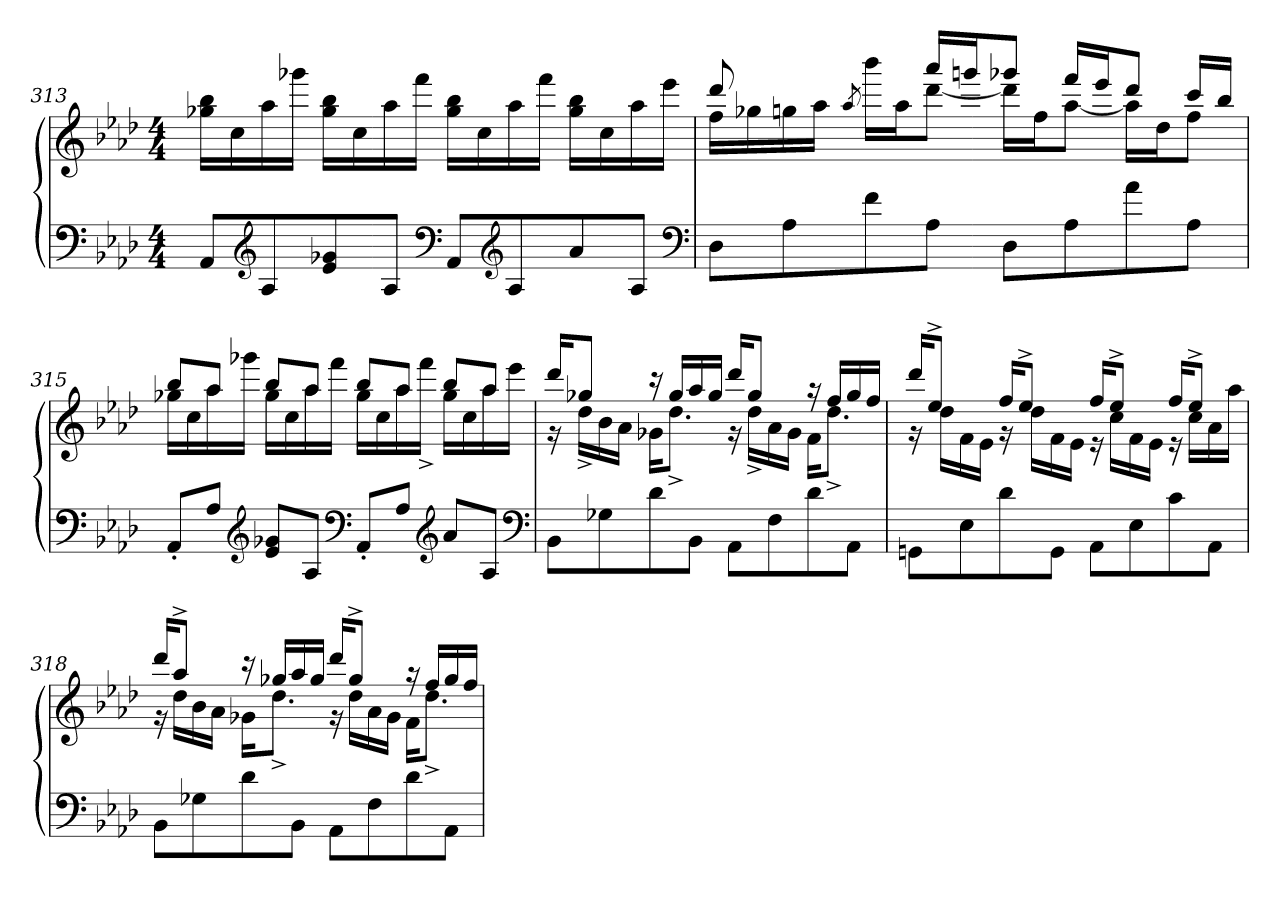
**kern	**kern
*part2	*part1
*staff2	*staff1
*clefF4	*clefG2
*k[b-e-a-d-]	*k[b-e-a-d-]
*M4/4	*M4/4
=313	=313
8AA-L	16bb- 16gg-XLL
.	16cc
*clefG2	*
8A-	16aa-
.	16ggg-JJ
8g-X 8e-	16bb- 16gg-LL
.	16cc
8A-J	16aa-
.	16fffJJ
*clefF4	*
8AA-L	16bb- 16gg-LL
.	16cc
*clefG2	*
8A-	16aa-
.	16fffJJ
8a-	16bb- 16gg-LL
.	16cc
8A-J	16aa-
.	16eee-JJ
*clefF4	*
=314	=314
*	*^
8D-L	8ddd-	16ffLL
.	.	16gg-
8A-	4ryy	16ggn
.	.	16aa-JJ
.	.	8qaa-/
8f	.	16bbb-LL
.	.	16aa-J
8A-J	16aaa-LL	[8ddd-J
.	16gggnJ	.
8D-L	8ggg-XJ	16ddd-LL]
.	.	16ffJ
8A-	16fffLL	[8aa-J
.	16eee-J	.
8a-	8ddd-J	16aa-LL]
.	.	16dd-J
8A-J	16cccLL	8ffJ
.	16bb-JJ	.
=315	=315	=315
8AA-'>/L	8bb-L	16gg-XLL
.	.	16cc
8A-\J	8aa-J	16aa-
.	.	16ggg-JJ
*clefG2	*	*
8g-X 8e-L	8bb-L	16gg-LL
.	.	16cc
8A-J	8aa-J	16aa-
.	.	16fffJJ
*clefF4	*	*
8AA-'>/L	8bb-L	16gg-LL
.	.	16cc
8A-\J	8aa-J	16aa-
.	.	16fff^>JJ
*clefG2	*	*
8a-L	8bb-L	16gg-LL
.	.	16cc
8A-J	8aa-J	16aa-
.	.	16eee-JJ
*clefF4	*	*
=316	=316	=316
8BB-L	16ddd-KL	16r
.	8gg-XJ	16dd-^>LL
8G-X	.	16b-
.	16ryy	16a-JJ
8d-	16r	16g-KL
.	16gg-LL	8.dd-^>J
8BB-J	16aa-	.
.	16gg-JJ	.
8AA-L	16ddd-KL	16r
.	8gg-J	16dd-^>LL
8F	.	16a-
.	16ryy	16g-JJ
8d-	16r	16fKL
.	16ffLL	8.dd-^>J
8AA-J	16gg-	.
.	16ffJJ	.
=317	=317	=317
8GGnL	16ddd-KL	16r
.	8ee-^>J	16dd-LL
8E-	.	16f
.	16ryy	16e-JJ
8d-	16ffKL	16r
.	8ee-^>J	16dd-LL
8GGJ	.	16f
.	16ryy	16e-JJ
8AA-L	16ffKL	16r
.	8ee-^>J	16ccLL
8E-	.	16f
.	16ryy	16e-JJ
8c	16ffKL	16r
.	8ee-^>J	16ccLL
8AA-J	.	16a-
.	16ryy	16aa-JJ
=318	=318	=318
8BB-L	16ddd-KL	16r
.	8aa-^>J	16dd-LL
8G-X	.	16b-
.	16ryy	16a-JJ
8d-	16r	16g-KL
.	16gg-XLL	8.dd-^>J
8BB-J	16aa-	.
.	16gg-JJ	.
8AA-\L	16ddd-KL	16r
.	8gg-^>J	16dd-LL
8F\	.	16a-
.	16ryy	16g-JJ
8d-\	16r	16fKL
.	16ffLL	8.dd-^>J
8AA-/J	16gg-	.
.	16ffJJ	.
*	*v	*v
=	=
*-	*-
